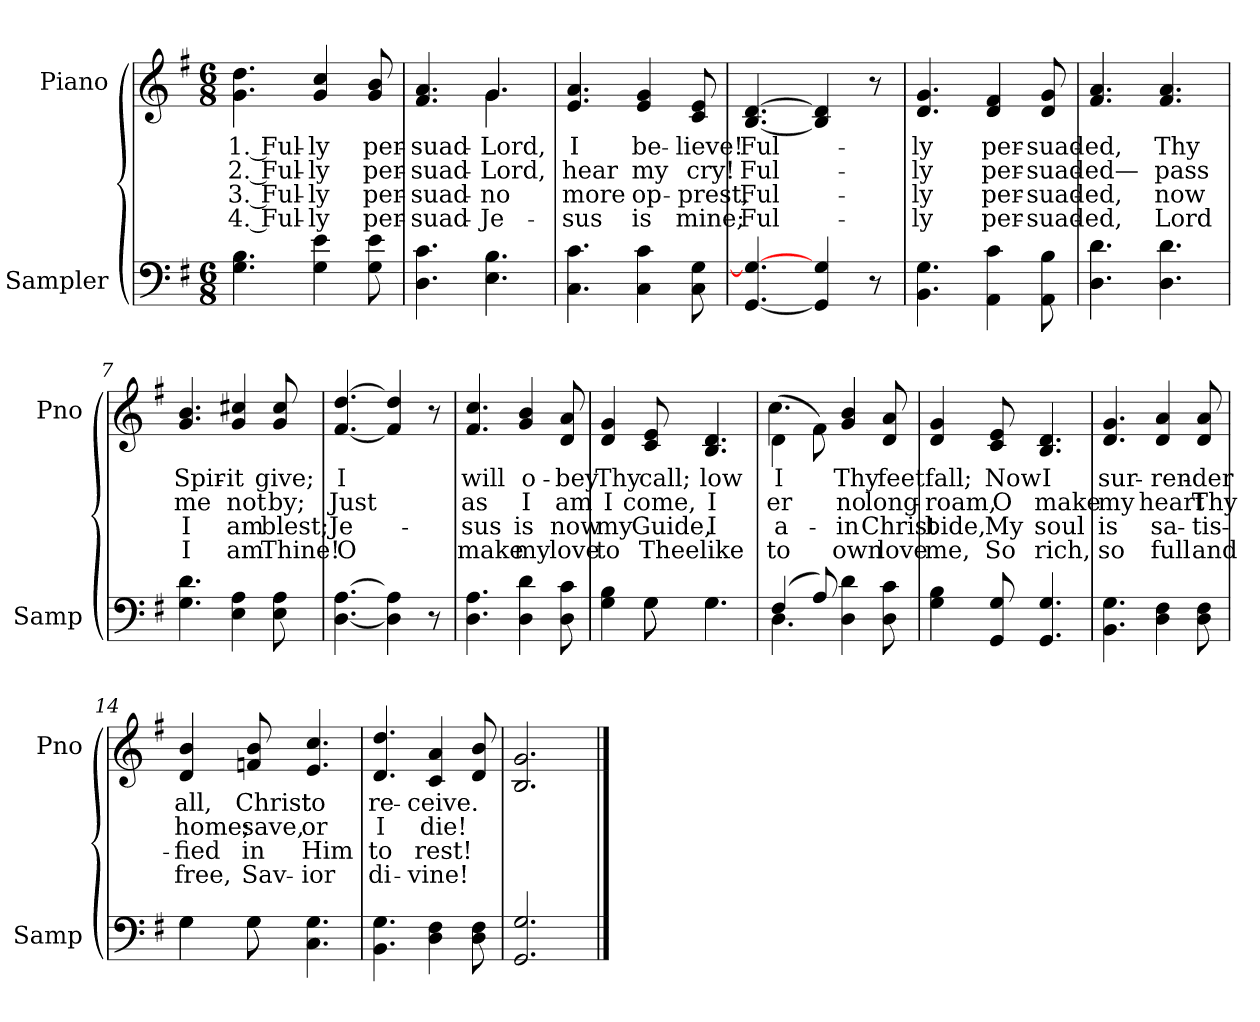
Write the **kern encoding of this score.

**kern	**kern	**text	**text	**text	**text
*part2	*part1	*part1	*part1	*part1	*part1
*staff2	*staff1	*staff1	*staff1	*staff1	*staff1
*I"Sampler	*I"Piano	*	*	*	*
*I'Samp	*I'Pno	*	*	*	*
*clefF4	*clefG2	*	*	*	*
*k[f#]	*k[f#]	*	*	*	*
*G:	*G:	*	*	*	*
*M6/8	*M6/8	*	*	*	*
=1	=1	=1	=1	=1	=1
4.G 4.B	4.g 4.dd	1. Ful-	2. Ful-	3. Ful-	4. Ful-
4G 4e	4g 4cc	-ly	-ly	-ly	-ly
8G 8e	8g 8b	per-	per-	per-	per-
=2	=2	=2	=2	=2	=2
*	*^	*	*	*	*
4.D 4.c	4.f# 4.a	4.ryy	-suad-	-suad-	-suad-	-suad-
4.E 4.B	4.g/	4.g	Lord,	Lord,	no	Je-
*	*v	*v	*	*	*	*
=3	=3	=3	=3	=3	=3
4.C 4.c	4.e 4.a	I	hear	more	-sus
4C 4c	4e 4g	be-	my	op-	is
8C 8G	8c 8e	-lieve!	cry!	-prest,	mine;
=4	=4	=4	=4	=4	=4
[4.GG 4.G_	[4.B [4.d	Ful-	Ful-	Ful-	Ful-
4GG] 4G	4B] 4d]	.	.	.	.
8r	8r	.	.	.	.
=5	=5	=5	=5	=5	=5
4.BB 4.G	4.d 4.g	-ly	-ly	-ly	-ly
4AA 4c	4d 4f#	per-	per-	per-	per-
8AA 8B	8d 8g	-suad-	-suad-	-suad-	-suad-
=6	=6	=6	=6	=6	=6
4.D 4.d	4.f# 4.a	-ed,	-ed—	-ed,	-ed,
4.D 4.d	4.f# 4.a	Thy	pass	now	Lord
=7	=7	=7	=7	=7	=7
4.G 4.d	4.g 4.b	Spir-	me	I	I
4E 4A	4g 4cc#X	-it	not	am	am
8E 8A	8g 8cc#	give;	by;	blest;	Thine!
=8	=8	=8	=8	=8	=8
[4.D [4.A	[4.f# [4.dd	I	Just	Je-	O
4D] 4A]	4f#] 4dd]	.	.	.	.
8r	8r	.	.	.	.
=9	=9	=9	=9	=9	=9
4.D 4.A	4.f# 4.cc	will	as	-sus	make
4D 4d	4g 4b	o-	I	is	my
8D 8c	8d 8a	-bey	am	now	love
=10	=10	=10	=10	=10	=10
*^	*	*	*	*	*
4G 4B	4ryy	4d 4g	Thy	I	my	to
8G\	8G	8c 8e	call;	come,	Guide,	Thee
4.G\	4.G	4.B 4.d	low	I	I	like
=11	=11	=11	=11	=11	=11	=11
*	*	*^	*	*	*	*
(4F#/	4.D	(4d\	4.cc	I	-er	a-	to
8A/)	.	8f#\)	.	.	.	.	.
4D 4d	4.ryy	4g 4b	4.ryy	Thy	no	in	own
8D 8c	.	8d 8a	.	feet	long-	Christ	love
*v	*v	*	*	*	*	*	*
*	*v	*v	*	*	*	*
=12	=12	=12	=12	=12	=12
4G 4B	4d 4g	fall;	roam,	-bide,	me,
8GG 8G	8c 8e	Now	O	My	So
4.GG 4.G	4.B 4.d	I	make	soul	rich,
=13	=13	=13	=13	=13	=13
4.BB 4.G	4.d 4.g	sur-	my	is	so
4D 4F#	4d 4a	-ren-	heart	sa-	full
8D 8F#	8d 8a	-der	Thy	-tis-	and
=14	=14	=14	=14	=14	=14
*^	*	*	*	*	*
4G\	4G	4d 4b	all,	home;	-fied	free,
8G\	8G	8fn 8b	Christ	save,	in	Sav-
4.C 4.G	4.ryy	4.e 4.cc	to	or	Him	-ior
*v	*v	*	*	*	*	*
=15	=15	=15	=15	=15	=15
4.BB 4.G	4.d 4.dd	re-	I	to	di-
4D 4F#	4c 4a	-ceive.	die!	rest!	-vine!
8D 8F#	8d 8b	.	.	.	.
=16	=16	=16	=16	=16	=16
2.GG 2.G	2.B 2.g	.	.	.	.
==	==	==	==	==	==
*-	*-	*-	*-	*-	*-
